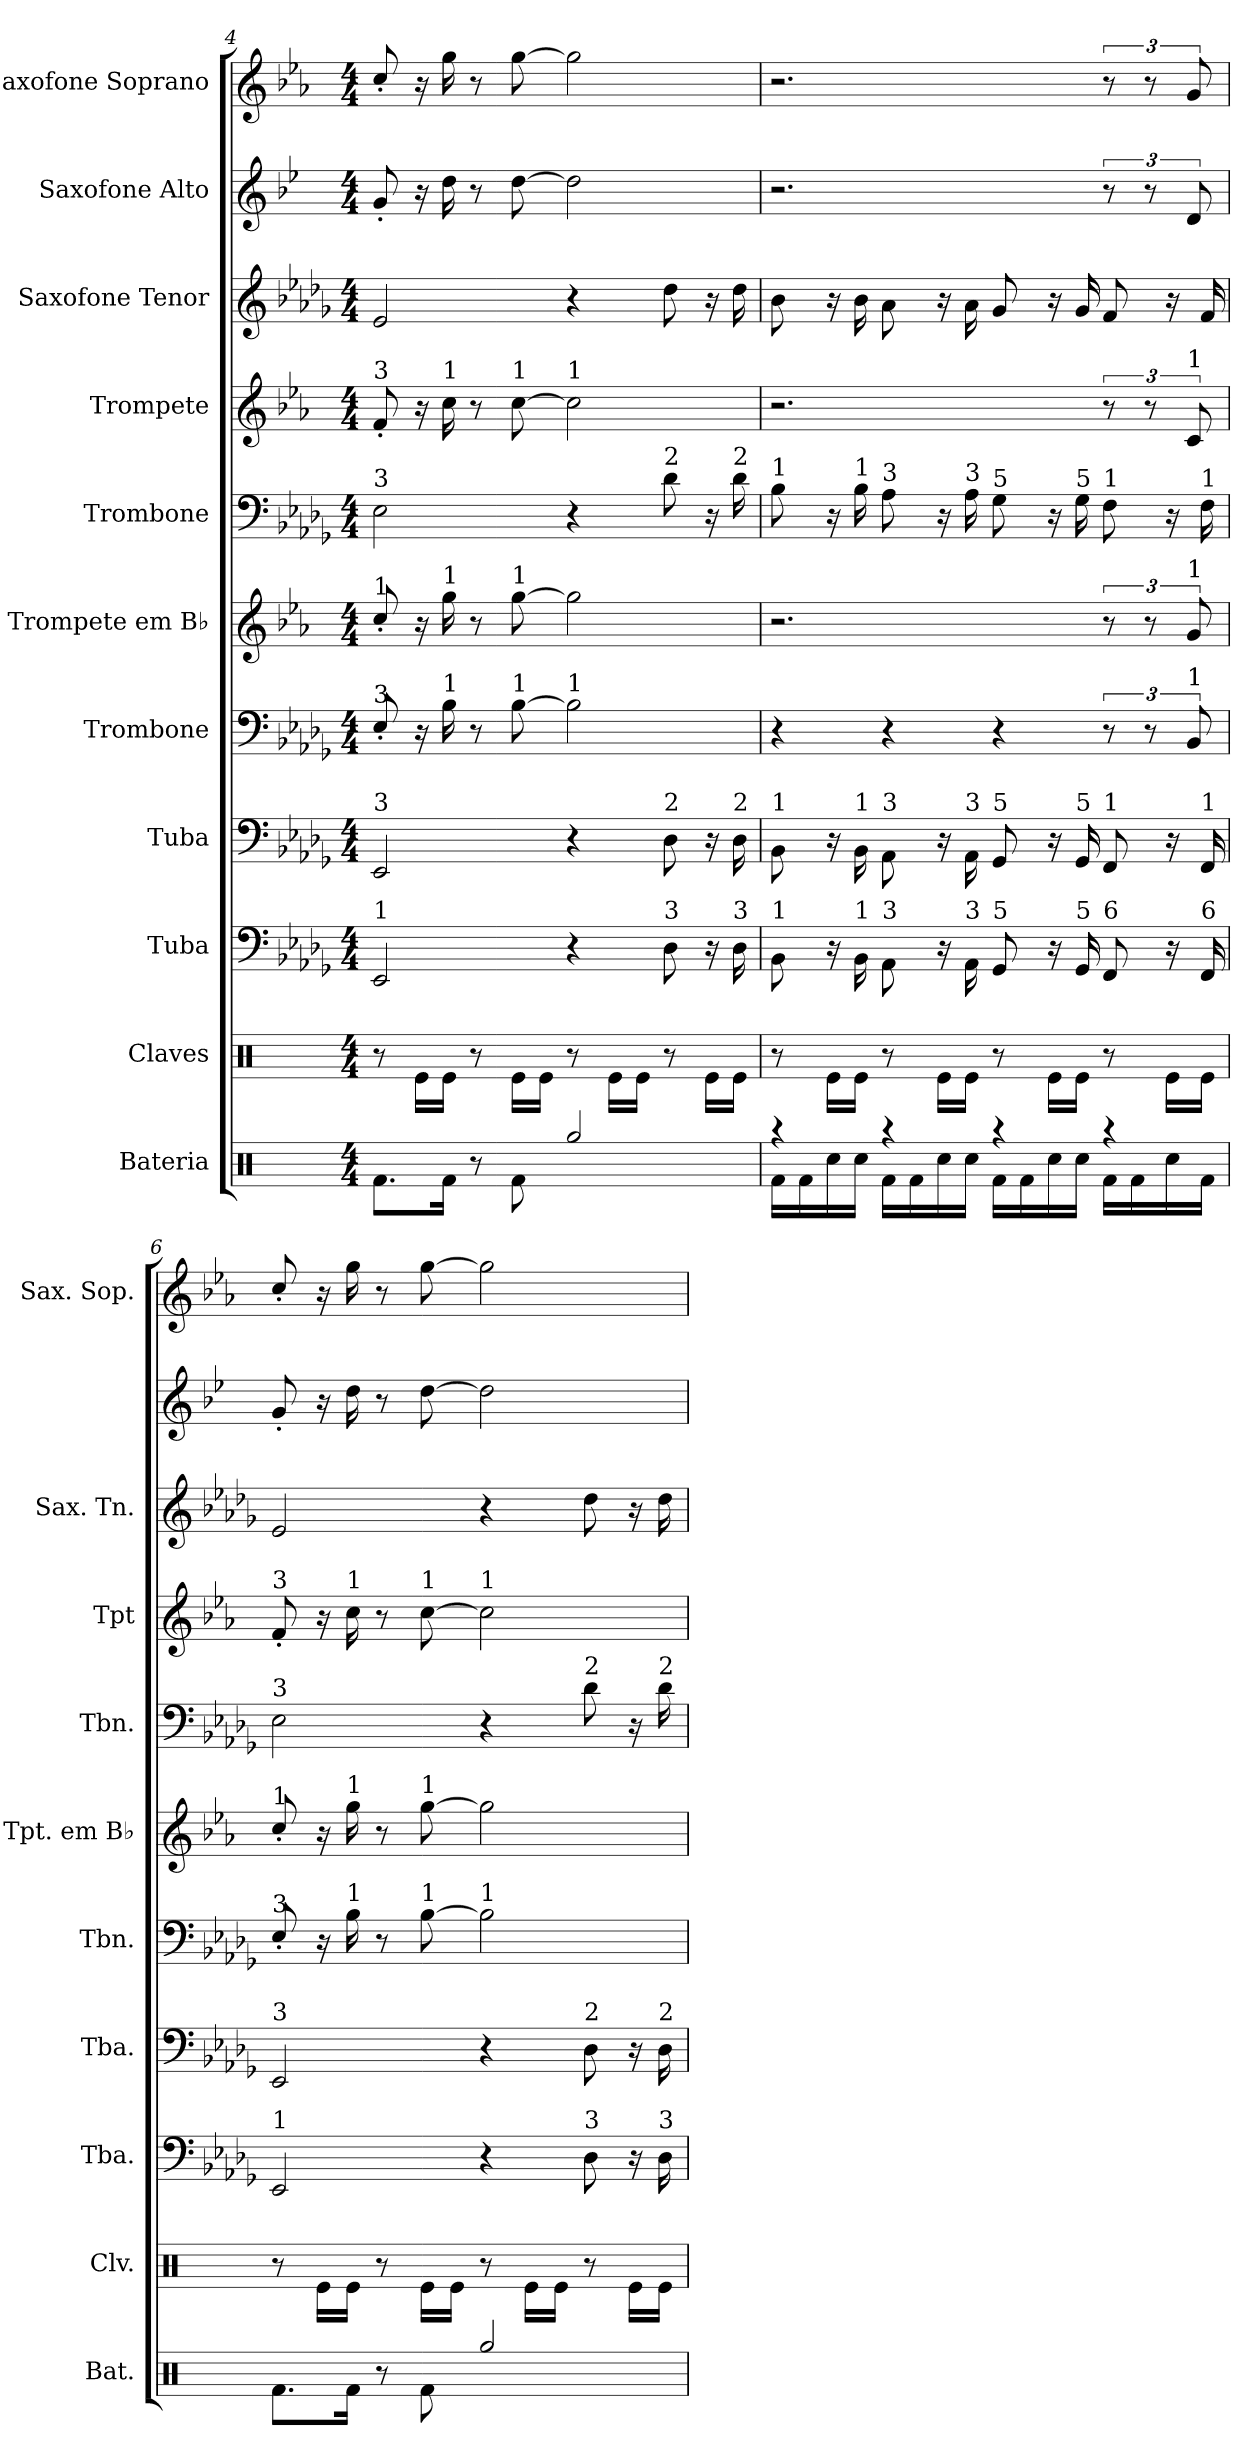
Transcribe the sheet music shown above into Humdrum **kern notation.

**kern	**kern	**kern	**kern	**kern	**kern	**kern	**kern	**kern	**kern	**kern
*part11	*part10	*part9	*part8	*part7	*part6	*part5	*part4	*part3	*part2	*part1
*staff11	*staff10	*staff9	*staff8	*staff7	*staff6	*staff5	*staff4	*staff3	*staff2	*staff1
*I"Bateria	*I"Claves	*I"Tuba	*I"Tuba	*I"Trombone	*I"Trompete em B♭	*I"Trombone	*I"Trompete	*I"Saxofone Tenor	*I"Saxofone Alto	*I"Saxofone Soprano
*I'Bat.	*I'Clv.	*I'Tba.	*I'Tba.	*I'Tbn.	*I'Tpt. em B♭	*I'Tbn.	*I'Tpt	*I'Sax. Tn.	*	*I'Sax. Sop.
*clefX	*clefX	*clefF4	*clefF4	*clefF4	*clefG2	*clefF4	*clefG2	*clefG2	*clefG2	*clefG2
*	*	*	*	*	*ITrd1c2	*	*ITrd1c2	*ITrd8c14	*ITrd5c9	*ITrd1c2
*k[]	*k[]	*k[b-e-a-d-g-]	*k[b-e-a-d-g-]	*k[b-e-a-d-g-]	*k[b-e-a-d-g-]	*k[b-e-a-d-g-]	*k[b-e-a-d-g-]	*k[b-e-a-d-g-]	*k[b-e-a-d-g-]	*k[b-e-a-d-g-]
*M4/4	*M4/4	*M4/4	*M4/4	*M4/4	*M4/4	*M4/4	*M4/4	*M4/4	*M4/4	*M4/4
=4	=4	=4	=4	=4	=4	=4	=4	=4	=4	=4
!	!	!	!	!	!	!	!LO:TX:a:t=3	!	!	!
!	!	!	!	!	!	!LO:TX:a:t=3	!	!	!	!
!	!	!	!	!	!LO:TX:a:t=1	!	!	!	!	!
!	!	!	!	!LO:TX:a:t=3	!	!	!	!	!	!
!	!	!	!LO:TX:a:t=3	!	!	!	!	!	!	!
!	!	!LO:TX:a:t=1	!	!	!	!	!	!	!	!
8.Rf\L	8r	2EE-/	2EE-/	8E-'/	8b-'/	2E-\	8e-'/	2E-/	8B-'/	8b-'/
.	16Re\LL	.	.	16r	16r	.	16r	.	16r	16r
!	!	!	!	!	!	!	!LO:TX:a:t=1	!	!	!
!	!	!	!	!	!LO:TX:a:t=1	!	!	!	!	!
!	!	!	!	!LO:TX:a:t=1	!	!	!	!	!	!
16Rf\Jk	16Re\JJ	.	.	16B-\	16ff\	.	16b-\	.	16f\	16ff\
8r	8r	.	.	8r	8r	.	8r	.	8r	8r
!	!	!	!	!	!	!	!LO:TX:a:t=1	!	!	!
!	!	!	!	!	!LO:TX:a:t=1	!	!	!	!	!
!	!	!	!	!LO:TX:a:t=1	!	!	!	!	!	!
8Rf\	16Re\LL	.	.	[8B-\	[8ff\	.	[8b-\	.	[8f\	[8ff\
.	16Re\JJ	.	.	.	.	.	.	.	.	.
!	!	!	!	!	!	!	!LO:TX:a:t=1	!	!	!
!	!	!	!	!LO:TX:a:t=1	!	!	!	!	!	!
2Rgg/	8r	4r	4r	2B-\]	2ff\]	4r	2b-\]	4r	2f\]	2ff\]
.	16Re\LL	.	.	.	.	.	.	.	.	.
.	16Re\JJ	.	.	.	.	.	.	.	.	.
!	!	!	!	!	!	!LO:TX:a:t=2	!	!	!	!
!	!	!	!LO:TX:a:t=2	!	!	!	!	!	!	!
!	!	!LO:TX:a:t=3	!	!	!	!	!	!	!	!
.	8r	8D-\	8D-\	.	.	8d-\	.	8d-\	.	.
.	16Re\LL	16r	16r	.	.	16r	.	16r	.	.
!	!	!	!	!	!	!LO:TX:a:t=2	!	!	!	!
!	!	!	!LO:TX:a:t=2	!	!	!	!	!	!	!
!	!	!LO:TX:a:t=3	!	!	!	!	!	!	!	!
.	16Re\JJ	16D-\	16D-\	.	.	16d-\	.	16d-\	.	.
=5	=5	=5	=5	=5	=5	=5	=5	=5	=5	=5
*^	*	*	*	*	*	*	*	*	*	*
!	!	!	!	!	!	!	!LO:TX:a:t=1	!	!	!	!
!	!	!	!	!LO:TX:a:t=1	!	!	!	!	!	!	!
!	!	!	!LO:TX:a:t=1	!	!	!	!	!	!	!	!
4r	16Rf\LL	8r	8BB-\	8BB-\	4r	2.r	8B-\	2.r	8B-\	2.r	2.r
.	16Rf\	.	.	.	.	.	.	.	.	.	.
.	16Rcc\	16Re\LL	16r	16r	.	.	16r	.	16r	.	.
!	!	!	!	!	!	!	!LO:TX:a:t=1	!	!	!	!
!	!	!	!	!LO:TX:a:t=1	!	!	!	!	!	!	!
!	!	!	!LO:TX:a:t=1	!	!	!	!	!	!	!	!
.	16Rcc\JJ	16Re\JJ	16BB-\	16BB-\	.	.	16B-\	.	16B-\	.	.
!	!	!	!	!	!	!	!LO:TX:a:t=3	!	!	!	!
!	!	!	!	!LO:TX:a:t=3	!	!	!	!	!	!	!
!	!	!	!LO:TX:a:t=3	!	!	!	!	!	!	!	!
4r	16Rf\LL	8r	8AA-\	8AA-\	4r	.	8A-\	.	8A-\	.	.
.	16Rf\	.	.	.	.	.	.	.	.	.	.
.	16Rcc\	16Re\LL	16r	16r	.	.	16r	.	16r	.	.
!	!	!	!	!	!	!	!LO:TX:a:t=3	!	!	!	!
!	!	!	!	!LO:TX:a:t=3	!	!	!	!	!	!	!
!	!	!	!LO:TX:a:t=3	!	!	!	!	!	!	!	!
.	16Rcc\JJ	16Re\JJ	16AA-\	16AA-\	.	.	16A-\	.	16A-\	.	.
!	!	!	!	!	!	!	!LO:TX:a:t=5	!	!	!	!
!	!	!	!	!LO:TX:a:t=5	!	!	!	!	!	!	!
!	!	!	!LO:TX:a:t=5	!	!	!	!	!	!	!	!
4r	16Rf\LL	8r	8GG-/	8GG-/	4r	.	8G-\	.	8G-/	.	.
.	16Rf\	.	.	.	.	.	.	.	.	.	.
.	16Rcc\	16Re\LL	16r	16r	.	.	16r	.	16r	.	.
!	!	!	!	!	!	!	!LO:TX:a:t=5	!	!	!	!
!	!	!	!	!LO:TX:a:t=5	!	!	!	!	!	!	!
!	!	!	!LO:TX:a:t=5	!	!	!	!	!	!	!	!
.	16Rcc\JJ	16Re\JJ	16GG-/	16GG-/	.	.	16G-\	.	16G-/	.	.
!	!	!	!	!	!	!	!LO:TX:a:t=1	!	!	!	!
!	!	!	!	!LO:TX:a:t=1	!	!	!	!	!	!	!
!	!	!	!LO:TX:a:t=6	!	!	!	!	!	!	!	!
4r	16Rf\LL	8r	8FF/	8FF/	12r	12r	8F\	12r	8F/	12r	12r
.	16Rf\	.	.	.	.	.	.	.	.	.	.
.	.	.	.	.	12r	12r	.	12r	.	12r	12r
.	16Rcc\	16Re\LL	16r	16r	.	.	16r	.	16r	.	.
!	!	!	!	!	!	!	!	!LO:TX:a:t=1	!	!	!
!	!	!	!	!	!	!LO:TX:a:t=1	!	!	!	!	!
!	!	!	!	!	!LO:TX:a:t=1	!	!	!	!	!	!
.	.	.	.	.	12BB-/	12f/	.	12B-/	.	12F/	12f/
!	!	!	!	!	!	!	!LO:TX:a:t=1	!	!	!	!
!	!	!	!	!LO:TX:a:t=1	!	!	!	!	!	!	!
!	!	!	!LO:TX:a:t=6	!	!	!	!	!	!	!	!
.	16Rf\JJ	16Re\JJ	16FF/	16FF/	.	.	16F\	.	16F/	.	.
=6	=6	=6	=6	=6	=6	=6	=6	=6	=6	=6	=6
!	!	!	!	!	!	!	!	!LO:TX:a:t=3	!	!	!
!	!	!	!	!	!	!	!LO:TX:a:t=3	!	!	!	!
!	!	!	!	!	!	!LO:TX:a:t=1	!	!	!	!	!
!	!	!	!	!	!LO:TX:a:t=3	!	!	!	!	!	!
!	!	!	!	!LO:TX:a:t=3	!	!	!	!	!	!	!
!	!	!	!LO:TX:a:t=1	!	!	!	!	!	!	!	!
*v	*v	*	*	*	*	*	*	*	*	*	*
8.Rf\L	8r	2EE-/	2EE-/	8E-'/	8b-'/	2E-\	8e-'/	2E-/	8B-'/	8b-'/
.	16Re\LL	.	.	16r	16r	.	16r	.	16r	16r
!	!	!	!	!	!	!	!LO:TX:a:t=1	!	!	!
!	!	!	!	!	!LO:TX:a:t=1	!	!	!	!	!
!	!	!	!	!LO:TX:a:t=1	!	!	!	!	!	!
16Rf\Jk	16Re\JJ	.	.	16B-\	16ff\	.	16b-\	.	16f\	16ff\
8r	8r	.	.	8r	8r	.	8r	.	8r	8r
!	!	!	!	!	!	!	!LO:TX:a:t=1	!	!	!
!	!	!	!	!	!LO:TX:a:t=1	!	!	!	!	!
!	!	!	!	!LO:TX:a:t=1	!	!	!	!	!	!
8Rf\	16Re\LL	.	.	[8B-\	[8ff\	.	[8b-\	.	[8f\	[8ff\
.	16Re\JJ	.	.	.	.	.	.	.	.	.
!	!	!	!	!	!	!	!LO:TX:a:t=1	!	!	!
!	!	!	!	!LO:TX:a:t=1	!	!	!	!	!	!
2Rgg/	8r	4r	4r	2B-\]	2ff\]	4r	2b-\]	4r	2f\]	2ff\]
.	16Re\LL	.	.	.	.	.	.	.	.	.
.	16Re\JJ	.	.	.	.	.	.	.	.	.
!	!	!	!	!	!	!LO:TX:a:t=2	!	!	!	!
!	!	!	!LO:TX:a:t=2	!	!	!	!	!	!	!
!	!	!LO:TX:a:t=3	!	!	!	!	!	!	!	!
.	8r	8D-\	8D-\	.	.	8d-\	.	8d-\	.	.
.	16Re\LL	16r	16r	.	.	16r	.	16r	.	.
!	!	!	!	!	!	!LO:TX:a:t=2	!	!	!	!
!	!	!	!LO:TX:a:t=2	!	!	!	!	!	!	!
!	!	!LO:TX:a:t=3	!	!	!	!	!	!	!	!
.	16Re\JJ	16D-\	16D-\	.	.	16d-\	.	16d-\	.	.
=	=	=	=	=	=	=	=	=	=	=
*-	*-	*-	*-	*-	*-	*-	*-	*-	*-	*-
